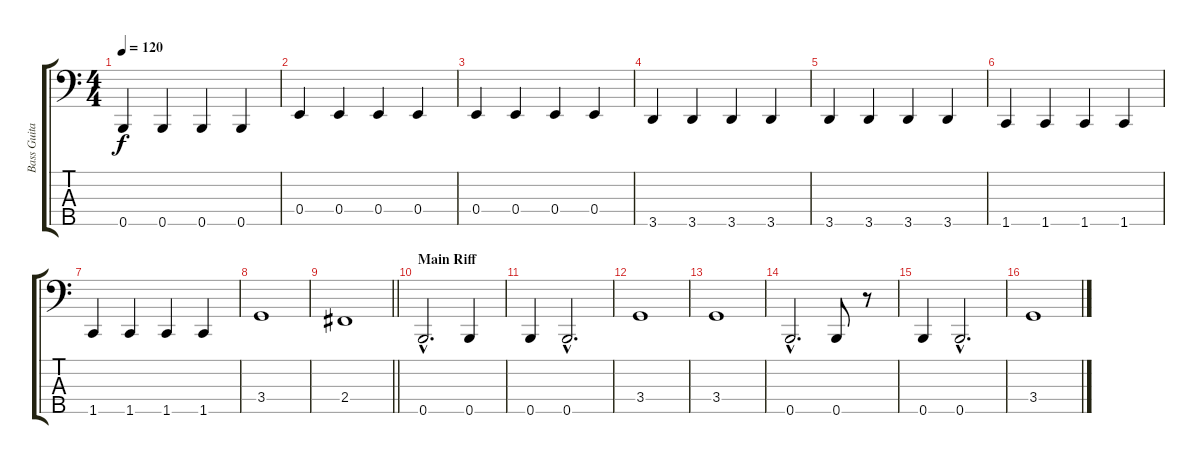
\track ("Bass Guitar" "Bass Guita") {instrument electricbasspick}
\staff {score tabs}
\tuning (G2 D2 A1 E1 B0) {hide}
\ts (4 4)
\tempo 120
\clef f4
\ks c
0.5.4{dy f} 0.5.4 0.5.4 0.5.4 |
0.4.4 0.4.4 0.4.4 0.4.4 |
0.4.4 0.4.4 0.4.4 0.4.4 |
3.5.4 3.5.4 3.5.4 3.5.4 |
3.5.4 3.5.4 3.5.4 3.5.4 |
1.5.4 1.5.4 1.5.4 1.5.4 |
1.5.4 1.5.4 1.5.4 1.5.4 |
3.4.1 |
\barLineRight lightlight
2.4.1 |
\section ("" "Main Riff")
0.5{hac}.2{d} 0.5.4 |
0.5.4 0.5{hac}.2{d} |
3.4.1 |
3.4.1 |
0.5{hac}.2{d} 0.5.8 r.8 |
0.5.4 0.5{hac}.2{d} |
3.4.1
